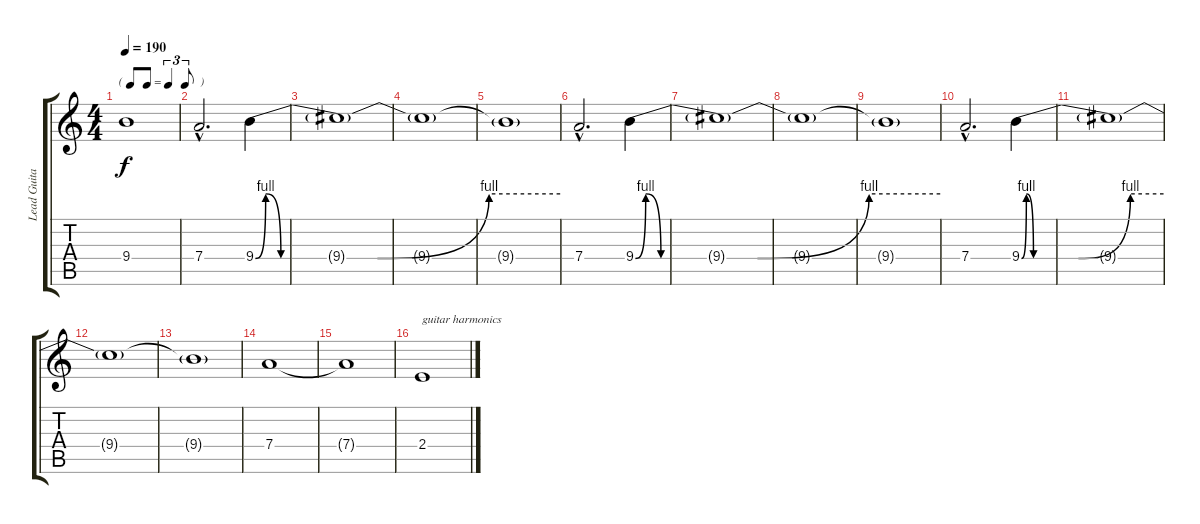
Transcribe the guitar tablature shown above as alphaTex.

\track ("Lead Guitar" "Lead Guita") {instrument overdrivenguitar}
\staff {score tabs}
\tuning (E4 B3 G3 D3 A2 E2) {hide}
\ts (4 4)
\tf triplet8th
\tempo 190
\clef g2
\ks c
9.4{t}.1{dy f} |
7.4{hac}.2{d} 9.4{be (custom 0 0 2 4 5 0 24 0 46 4 60 4)}.4 |
9.4{t}.1 |
9.4{t}.1 |
9.4{t}.1 |
7.4{hac}.2{d} 9.4{be (custom 0 0 2 4 5 0 24 0 46 4 60 4)}.4 |
9.4{t}.1 |
9.4{t}.1 |
9.4{t}.1 |
7.4{hac}.2{d} 9.4{be (custom 0 0 2 4 5 0 24 0 46 4 60 4)}.4 |
9.4{t}.1 |
9.4{t}.1 |
9.4{t}.1 |
7.4.1 |
7.4{t}.1 |
2.4.1{txt "guitar harmonics" instrument guitarharmonics}
